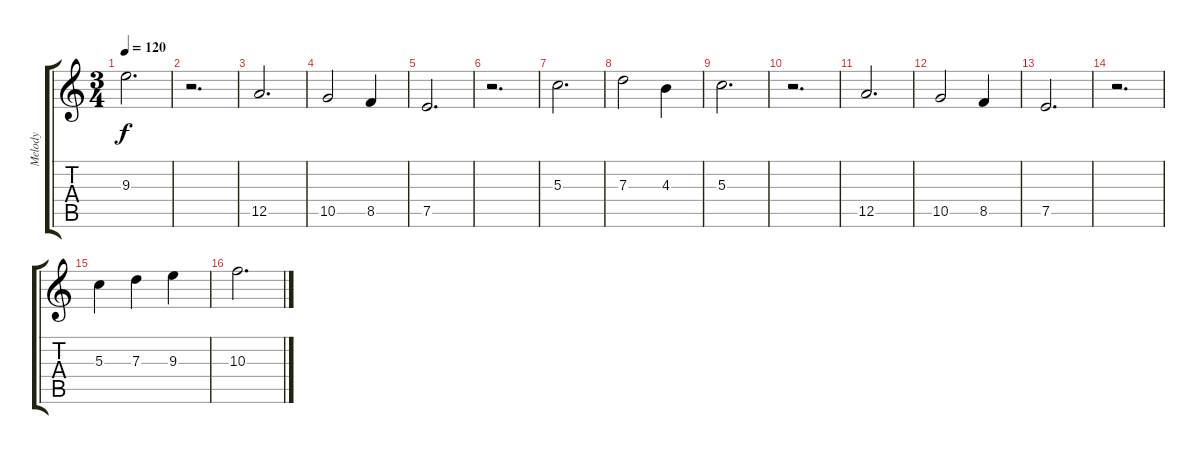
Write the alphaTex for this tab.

\track ("Melody" "Melody") {instrument electricguitarjazz}
\staff {score tabs}
\tuning (E4 B3 G3 D3 A2 E2) {hide}
\ts (3 4)
\tempo 120
\clef g2
\ks c
9.3.2{d dy f} |
r.2{d} |
12.5.2{d} |
10.5.2 8.5.4 |
7.5.2{d} |
r.2{d} |
5.3.2{d} |
7.3.2 4.3.4 |
5.3.2{d} |
r.2{d} |
12.5.2{d} |
10.5.2 8.5.4 |
7.5.2{d} |
r.2{d} |
5.3.4 7.3.4 9.3.4 |
10.3.2{d}
